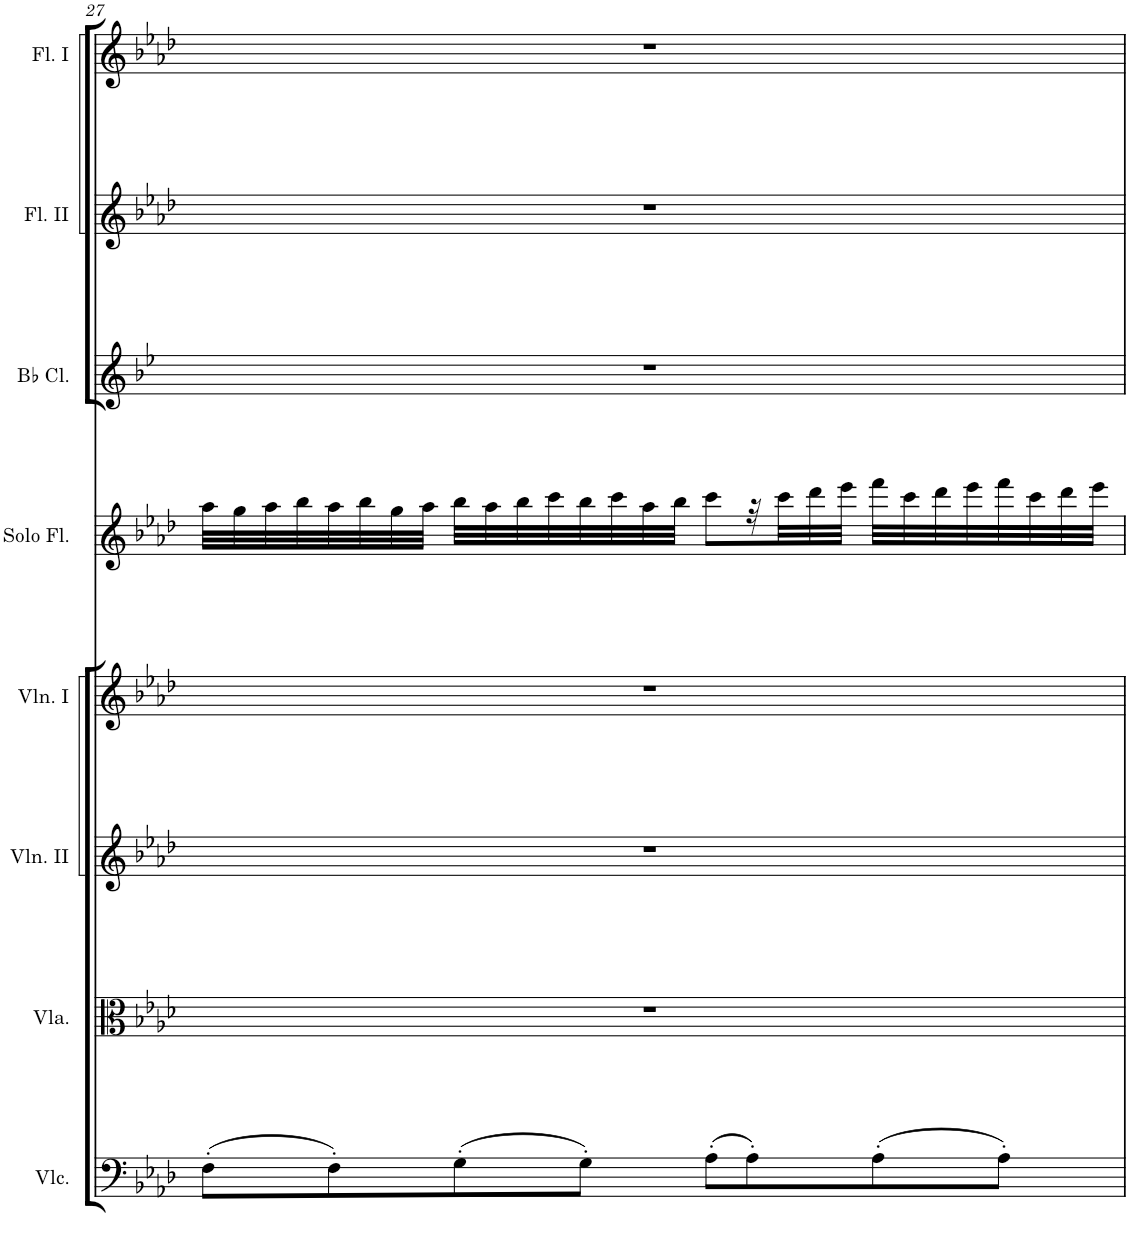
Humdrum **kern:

**kern	**kern	**kern	**kern	**kern	**kern	**kern	**kern
*part8	*part7	*part6	*part5	*part4	*part3	*part2	*part1
*staff8	*staff7	*staff6	*staff5	*staff4	*staff3	*staff2	*staff1
*I"Violoncello	*I"Viola	*I"Violin II	*I"Violin I	*I"Solo Flute	*I"Bb Clarinet	*I"Flute II	*I"Flute I
*I'Vlc.	*I'Vla.	*I'Vln. II	*I'Vln. I	*I'Solo Fl.	*I'Bb Cl.	*I'Fl. II	*I'Fl. I
!!LO:PB:g=z
*clefF4	*clefC3	*clefG2	*clefG2	*clefG2	*clefG2	*clefG2	*clefG2
*	*	*	*	*	*Trd1c2	*	*
*k[b-e-a-d-]	*k[b-e-a-d-]	*k[b-e-a-d-]	*k[b-e-a-d-]	*k[b-e-a-d-]	*k[b-e-]	*k[b-e-a-d-]	*k[b-e-a-d-]
*M4/4	*M4/4	*M4/4	*M4/4	*M4/4	*M4/4	*M4/4	*M4/4
*met(c)	*met(c)	*met(c)	*met(c)	*met(c)	*met(c)	*met(c)	*met(c)
=27	=27	=27	=27	=27	=27	=27	=27
(8F'\L	1r	1r	1r	32aa-\LLL	1r	1r	1r
.	.	.	.	32gg\	.	.	.
.	.	.	.	32aa-\	.	.	.
.	.	.	.	32bb-\	.	.	.
8F'\)	.	.	.	32aa-\	.	.	.
.	.	.	.	32bb-\	.	.	.
.	.	.	.	32gg\	.	.	.
.	.	.	.	32aa-\JJJ	.	.	.
(8G'\	.	.	.	32bb-\LLL	.	.	.
.	.	.	.	32aa-\	.	.	.
.	.	.	.	32bb-\	.	.	.
.	.	.	.	32ccc\	.	.	.
8G'\J)	.	.	.	32bb-\	.	.	.
.	.	.	.	32ccc\	.	.	.
.	.	.	.	32aa-\	.	.	.
.	.	.	.	32bb-\JJJ	.	.	.
(8A-'\L	.	.	.	8ccc\L	.	.	.
8A-'\)	.	.	.	32r	.	.	.
.	.	.	.	32ccc\	.	.	.
.	.	.	.	32ddd-\	.	.	.
.	.	.	.	32eee-\JJJ	.	.	.
(8A-'\	.	.	.	32fff\LLL	.	.	.
.	.	.	.	32ccc\	.	.	.
.	.	.	.	32ddd-\	.	.	.
.	.	.	.	32eee-\	.	.	.
8A-'\J)	.	.	.	32fff\	.	.	.
.	.	.	.	32ccc\	.	.	.
.	.	.	.	32ddd-\	.	.	.
.	.	.	.	32eee-\JJJ	.	.	.
=	=	=	=	=	=	=	=
*-	*-	*-	*-	*-	*-	*-	*-
